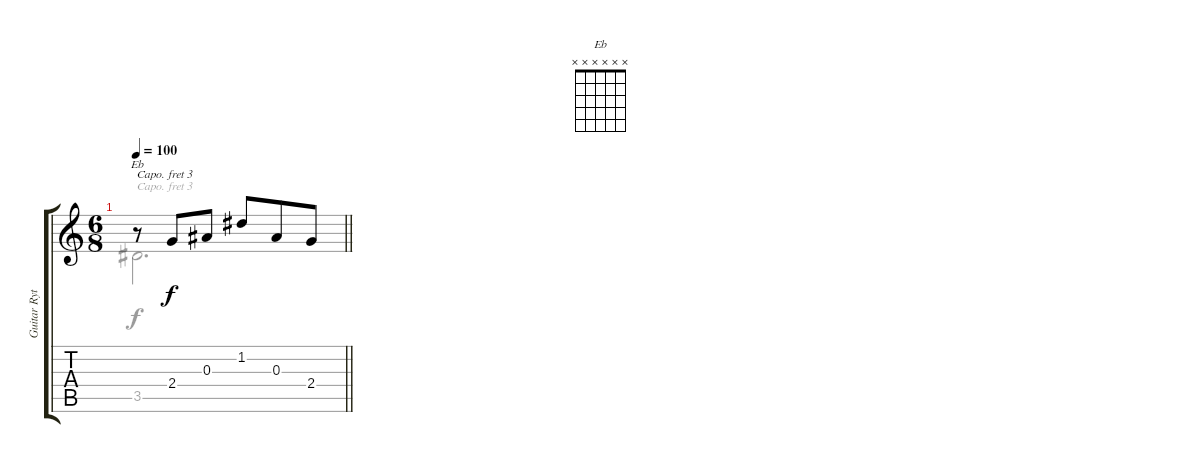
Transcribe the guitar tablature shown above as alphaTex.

\track ("Guitar Rythm" "Guitar Ryt") {instrument overdrivenguitar}
\staff {score tabs}
\capo 3
\tuning (E4 B3 G3 D3 A2 E2) {hide}
\chord ("Eb" x x x x x x)
\voice
\ts (6 8)
\tempo 100
\clef g2
\barLineRight lightlight
\ks c
r.8{ch "Eb" dy f} 2.4.8 0.3.8 1.2.8 0.3.8 2.4.8
\voice
\clef g2
\ottava regular
\simile none
\barLineRight lightlight
\ks c
3.5.2{d dy f}
